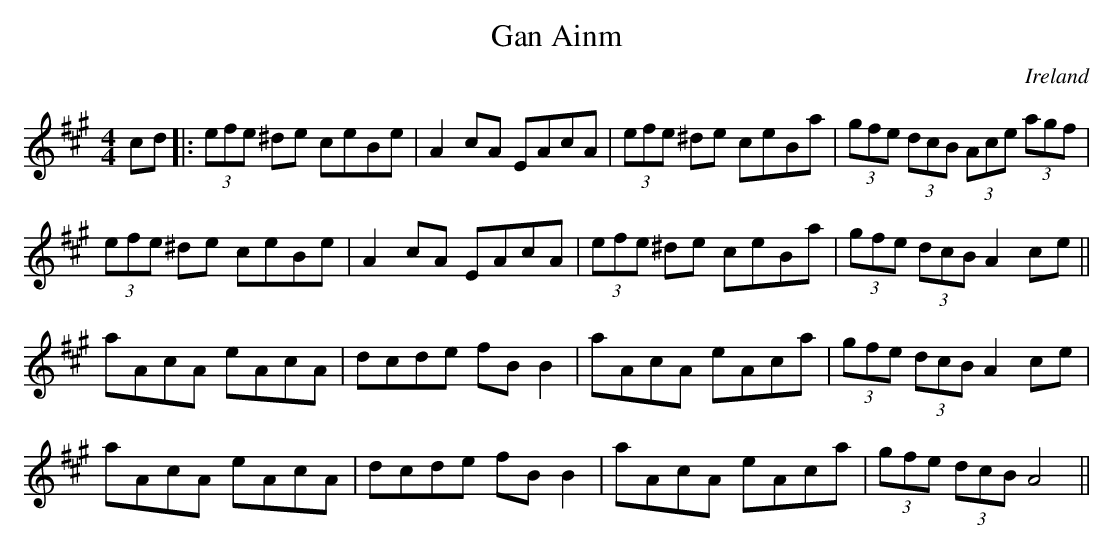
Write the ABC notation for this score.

X:1
T:Gan Ainm
O:Ireland
M:4/4
L:1/8
K:A
cd|:(3efe ^de ceBe|A2cA EAcA|\
(3efe ^de ceBa|(3gfe (3dcB (3Ace (3agf|!
(3efe ^de ceBe|A2cA EAcA|\
(3efe ^de ceBa|(3gfe (3dcB A2ce||!
aAcA eAcA|dcde fBB2|aAcA eAca|(3gfe (3dcB A2ce|!
aAcA eAcA|dcde fBB2|aAcA eAca|(3gfe (3dcB A4||!
